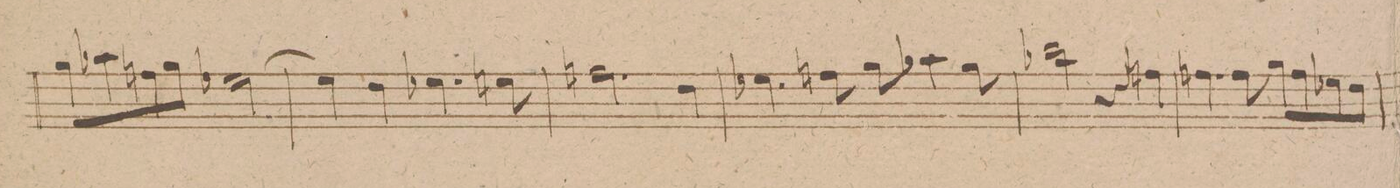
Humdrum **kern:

**kern	**dynam
*I"Clarinetto 1mo in. A.	*
*clefG2	*
*k[f#c#g#d#]	*
*met(c)	*
*M4/4	*
8ee\L	.
8ffX\	.
8dd\	.
8ee\J	.
[2ccX\	.
=246	=246
4cc\]	.
4b\	.
4.ccX\	.
8cc#\	.
=247	=247
2.dd\	.
4b\	.
=248	=248
4.ccX\	.
8dd\	.
8ee\	.
4ffX\	.
8ee\	.
=249	=249
2ggX\	.
4r	.
4dd\	.
=250	=250
4.dd\	.
8dd\	.
8ee\L	.
8dd\	.
8ccX\	.
8b\J	.
=251	=251
*-	*-
